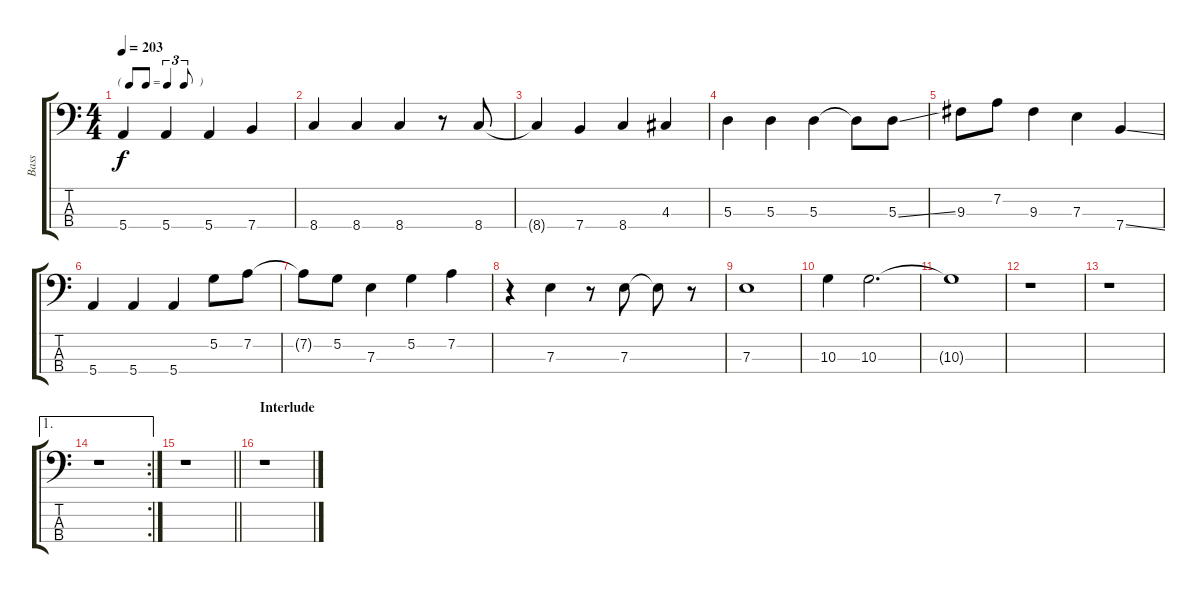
\track ("Bass" "Bass") {instrument electricbassfinger}
\staff {score tabs}
\tuning (G2 D2 A1 E1) {hide}
\ts (4 4)
\tf triplet8th
\tempo 203
\clef f4
\ks c
5.4{t}.4{dy f} 5.4.4 5.4.4 7.4.4 |
8.4.4 8.4.4 8.4.4 r.8 8.4.8 |
8.4{t}.4 7.4.4 8.4.4 4.3.4 |
5.3.4 5.3.4 5.3.4 5.3{t}.8 5.3{ss}.8 |
9.3.8 7.2.8 9.3.4 7.3.4 7.4{ss}.4 |
5.4.4 5.4.4 5.4.4 5.2.8 7.2.8 |
7.2{t}.8 5.2.8 7.3.4 5.2.4 7.2.4 |
r.4 7.3.4 r.8 7.3.8 7.3{t}.8 r.8 |
7.3.1 |
10.3.4 10.3.2{d} |
10.3{t}.1 |
r.1 |
r.1 |
\ae 1
\rc 2
r.1 |
\barLineRight lightlight
r.1 |
\section ("" "Interlude")
r.1
